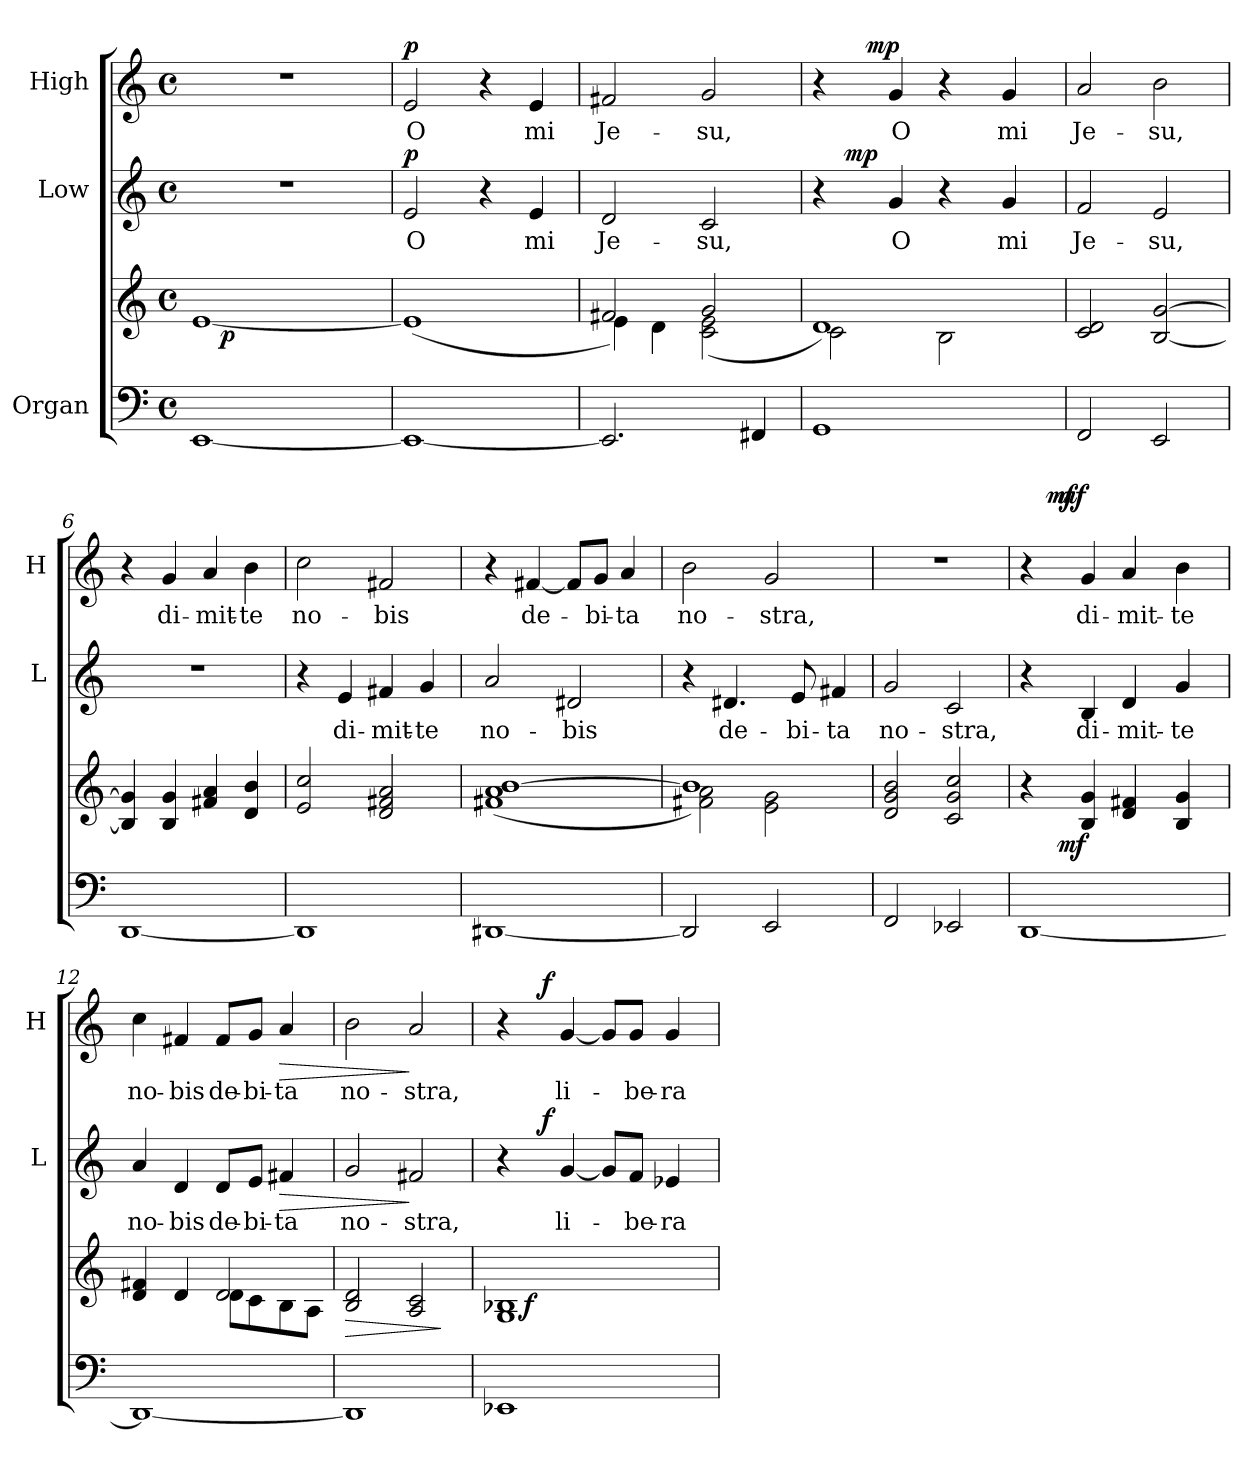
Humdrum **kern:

**kern	**kern	**dynam	**kern	**text	**dynam	**kern	**text	**dynam
*part3	*part3	*part3	*part2	*part2	*part2	*part1	*part1	*part1
*staff4	*staff3	*staff3/4	*staff2	*staff2	*staff2	*staff1	*staff1	*staff1
*I"Organ	*	*	*I"Low	*	*	*I"High	*	*
*	*	*	*I'L	*	*	*I'H	*	*
*clefF4	*clefG2	*	*clefG2	*	*	*clefG2	*	*
*k[]	*k[]	*	*k[]	*	*	*k[]	*	*
*C:	*C:	*	*C:	*	*	*C:	*	*
*M4/4	*M4/4	*	*M4/4	*	*	*M4/4	*	*
*met(c)	*met(c)	*	*met(c)	*	*	*met(c)	*	*
=1	=1	=1	=1	=1	=1	=1	=1	=1
*	*^	*	*	*	*	*	*	*
[<1EE	[<1e	16.ryy	.	1r	.	.	1r	.	.
!	!	!	!LO:DY:b	!	!	!	!	!	!
.	.	2ryy	p	.	.	.	.	.	.
.	.	4ryy	.	.	.	.	.	.	.
.	.	8ryy	.	.	.	.	.	.	.
.	.	32ryy	.	.	.	.	.	.	.
=2	=2	=2	=2	=2	=2	=2	=2	=2	=2
!	!	!	!	!	!LO:LY:b	!LO:DY:a	!	!LO:LY:b	!LO:DY:a
*	*v	*v	*	*	*	*	*	*	*
1EE_	(<1e]	.	2e/	O	p	2e/	O	p
.	.	.	4r	.	.	4r	.	.
!	!	!	!	!LO:LY:b	!	!	!LO:LY:b	!
.	.	.	4e/	mi	.	4e/	mi	.
=3	=3	=3	=3	=3	=3	=3	=3	=3
*	*^	*	*	*	*	*	*	*
!	!	!	!	!	!LO:LY:b	!	!	!LO:LY:b	!
2.EE/]	2f#X/	4e\)	.	2d/	Je-	.	2f#X/	Je-	.
.	.	4d\	.	.	.	.	.	.	.
!	!	!	!	!	!LO:LY:b	!	!	!LO:LY:b	!
.	2g/	(2c\ 2e\	.	2c/	-su,	.	2g/	-su,	.
4FF#X/	.	.	.	.	.	.	.	.	.
=4	=4	=4	=4	=4	=4	=4	=4	=4	=4
*	*	*	*	*^	*	*	*^	*	*
1GG	1d)	2c\	.	4r	8ryy	.	.	4r	8.ryy	.	.
!	!	!	!	!	!	!	!LO:DY:a	!	!	!	!
.	.	.	.	.	2..ryy	.	mp	.	.	.	.
!	!	!	!	!	!	!	!	!	!	!	!LO:DY:a
.	.	.	.	.	.	.	.	.	2ryy	.	mp
!	!	!	!	!	!	!LO:LY:b	!	!	!	!LO:LY:b	!
.	.	.	.	4g/	.	O	.	4g/	.	O	.
.	.	2B\	.	4r	.	.	.	4r	.	.	.
.	.	.	.	.	.	.	.	.	4ryy	.	.
!	!	!	!	!	!	!LO:LY:b	!	!	!	!LO:LY:b	!
.	.	.	.	4g/	.	mi	.	4g/	.	mi	.
.	.	.	.	.	.	.	.	.	16ryy	.	.
=5	=5	=5	=5	=5	=5	=5	=5	=5	=5	=5	=5
!	!	!	!	!	!	!LO:LY:b	!	!	!	!LO:LY:b	!
*	*v	*v	*	*	*	*	*	*v	*v	*	*
*	*	*	*v	*v	*	*	*	*	*
2FF/	2c/ 2d/	.	2f/	Je-	.	2a/	Je-	.
!	!	!	!	!LO:LY:b	!	!	!LO:LY:b	!
2EE/	[<2B/ [>2g/	.	2e/	-su,	.	2b\	-su,	.
=6	=6	=6	=6	=6	=6	=6	=6	=6
[<1DD	4B/] 4g/]	.	1r	.	.	4r	.	.
!	!	!	!	!	!	!	!LO:LY:b	!
.	4B/ 4g/	.	.	.	.	4g/	di-	.
!	!	!	!	!	!	!	!LO:LY:b	!
.	4f#X/ 4a/	.	.	.	.	4a/	-mit-	.
!	!	!	!	!	!	!	!LO:LY:b:rj	!
.	4d/ 4b/	.	.	.	.	4b\	-te	.
=7	=7	=7	=7	=7	=7	=7	=7	=7
!	!	!	!	!	!	!	!LO:LY:b	!
1DD]	2e/ 2cc/	.	4r	.	.	2cc\	no-	.
!	!	!	!	!LO:LY:b	!	!	!	!
.	.	.	4e/	di-	.	.	.	.
!	!	!	!	!LO:LY:b	!	!	!LO:LY:b	!
.	2d/ 2f#X/ 2a/	.	4f#X/	-mit-	.	2f#X/	-bis	.
!	!	!	!	!LO:LY:b:rj	!	!	!	!
.	.	.	4g/	-te	.	.	.	.
!!LO:LB:g=z
=8	=8	=8	=8	=8	=8	=8	=8	=8
!	!	!	!	!LO:LY:b	!	!	!	!
[<1DD#X	(<1f#X 1a [>1b	.	2a/	no-	.	4r	.	.
!	!	!	!	!	!	!	!LO:LY:b	!
.	.	.	.	.	.	[<4f#X/	de-	.
!	!	!	!	!LO:LY:b	!	!	!	!
.	.	.	2d#X/	-bis	.	8f#/L]	.	.
!	!	!	!	!	!	!	!LO:LY:b	!
.	.	.	.	.	.	8g/J	-bi-	.
!	!	!	!	!	!	!	!LO:LY:b:rj	!
.	.	.	.	.	.	4a/	-ta	.
=9	=9	=9	=9	=9	=9	=9	=9	=9
*	*^	*	*	*	*	*	*	*
!	!	!	!	!	!	!	!	!LO:LY:b	!
2DD#/]	1b])	2f#X\ 2a\	.	4r	.	.	2b\	no-	.
!	!	!	!	!	!LO:LY:b	!	!	!	!
.	.	.	.	4.d#X/	de-	.	.	.	.
!	!	!	!	!	!	!	!	!LO:LY:b	!
2EE/	.	2e\ 2g\	.	.	.	.	2g/	-stra,	.
!	!	!	!	!	!LO:LY:b	!	!	!	!
.	.	.	.	8e/	-bi-	.	.	.	.
!	!	!	!	!	!LO:LY:b	!	!	!	!
.	.	.	.	4f#X/	-ta	.	.	.	.
*	*v	*v	*	*	*	*	*	*	*
=10	=10	=10	=10	=10	=10	=10	=10	=10
!	!	!	!	!LO:LY:b	!	!	!	!
2FF/	2d/ 2g/ 2b/	.	2g/	no-	.	1r	.	.
!	!	!	!	!LO:LY:b	!	!	!	!
2EE-X/	2c/ 2g/ 2cc/	.	2c/	-stra,	.	.	.	.
=11	=11	=11	=11	=11	=11	=11	=11	=11
*	*^	*	*	*	*	*^	*	*
*	*	*	*	*	*	*	*	*^	*	*
[<1DD	4r	8ryy	.	4r	.	.	4r	8ryy	8ryy	.	.
!	!	!	!	!	!	!	!	!	!	!	!LO:DY:b
.	.	32ryy	.	.	.	.	.	2..ryy	32ryy	.	mf
!	!	!	!LO:DY:b	!	!	!	!	!	!	!	!LO:DY:a
.	.	2ryy	mf	.	.	.	.	.	2ryy	.	mf
!	!	!	!	!	!LO:LY:b	!	!	!	!	!LO:LY:b	!
.	4B/ 4g/	.	.	4B/	di-	.	4g/	.	.	di-	.
!	!	!	!	!	!LO:LY:b	!	!	!	!	!LO:LY:b	!
.	4d/ 4f#X/	.	.	4d/	-mit-	.	4a/	.	.	-mit-	.
.	.	4ryy	.	.	.	.	.	.	4ryy	.	.
!	!	!	!	!	!LO:LY:b	!	!	!	!	!LO:LY:b	!
.	4B/ 4g/	.	.	4g/	-te	.	4b\	.	.	-te	.
.	.	16.ryy	.	.	.	.	.	.	16.ryy	.	.
=12	=12	=12	=12	=12	=12	=12	=12	=12	=12	=12	=12
!	!	!	!	!	!LO:LY:b	!	!	!	!	!LO:LY:b	!
*	*	*	*	*	*	*	*v	*v	*v	*	*
1DD_	4d/ 4f#X/	2ryy	.	4a/	no-	.	4cc\	no-	.
!	!	!	!	!	!LO:LY:b	!	!	!LO:LY:b	!
.	4d/	.	.	4d/	-bis	.	4f#X/	-bis	.
!	!	!	!	!	!LO:LY:b	!	!	!LO:LY:b	!
.	2d/	8d\L	.	8d/L	de-	.	8f#/L	de-	.
!	!	!	!	!	!LO:LY:b	!	!	!LO:LY:b	!
.	.	8c\	.	8e/J	-bi-	.	8g/J	-bi-	.
!	!	!	!	!	!LO:LY:b:rj	!LO:HP:b	!	!LO:LY:b	!LO:HP:b
.	.	8B\	.	4f#X/	-ta	>	4a/	-ta	>
.	.	8A\J	.	.	.	.	.	.	.
=13	=13	=13	=13	=13	=13	=13	=13	=13	=13
!	!	!	!LO:HP:b	!	!LO:LY:b	!	!	!LO:LY:b	!
*	*v	*v	*	*	*	*	*	*	*
1DD]	2B/ 2d/	>	2g/	no-	.	2b\	no-	.
!	!	!	!	!LO:LY:b	!	!	!LO:LY:b	!
.	2A/ 2c/	.	2f#X/	-stra,	]	2a/	-stra,	]
.	.	]	.	.	.	.	.	.
!!LO:LB:g=z
=14	=14	=14	=14	=14	=14	=14	=14	=14
*	*^	*	*^	*	*	*^	*	*
1EE-X	1G 1B-X	8ryy	.	4r	8.ryy	.	.	4r	8.ryy	.	.
!	!	!	!LO:DY:b	!	!	!	!	!	!	!	!
.	.	2..ryy	f	.	.	.	.	.	.	.	.
!	!	!	!	!	!	!	!LO:DY:a	!	!	!	!LO:DY:a
.	.	.	.	.	2ryy	.	f	.	2ryy	.	f
!	!	!	!	!	!	!LO:LY:b	!	!	!	!LO:LY:b	!
.	.	.	.	[<4g/	.	li-	.	[<4g/	.	li-	.
.	.	.	.	8g/L]	.	.	.	8g/L]	.	.	.
!	!	!	!	!	!	!LO:LY:b	!	!	!	!LO:LY:b	!
.	.	.	.	8f/J	.	-be-	.	8g/J	.	-be-	.
.	.	.	.	.	4ryy	.	.	.	4ryy	.	.
!	!	!	!	!	!	!LO:LY:b:rj	!	!	!	!LO:LY:b:rj	!
.	.	.	.	4e-X/	.	-ra	.	4g/	.	-ra	.
.	.	.	.	.	16ryy	.	.	.	16ryy	.	.
*	*v	*v	*	*	*	*	*	*v	*v	*	*
*	*	*	*v	*v	*	*	*	*	*
=	=	=	=	=	=	=	=	=
*-	*-	*-	*-	*-	*-	*-	*-	*-
